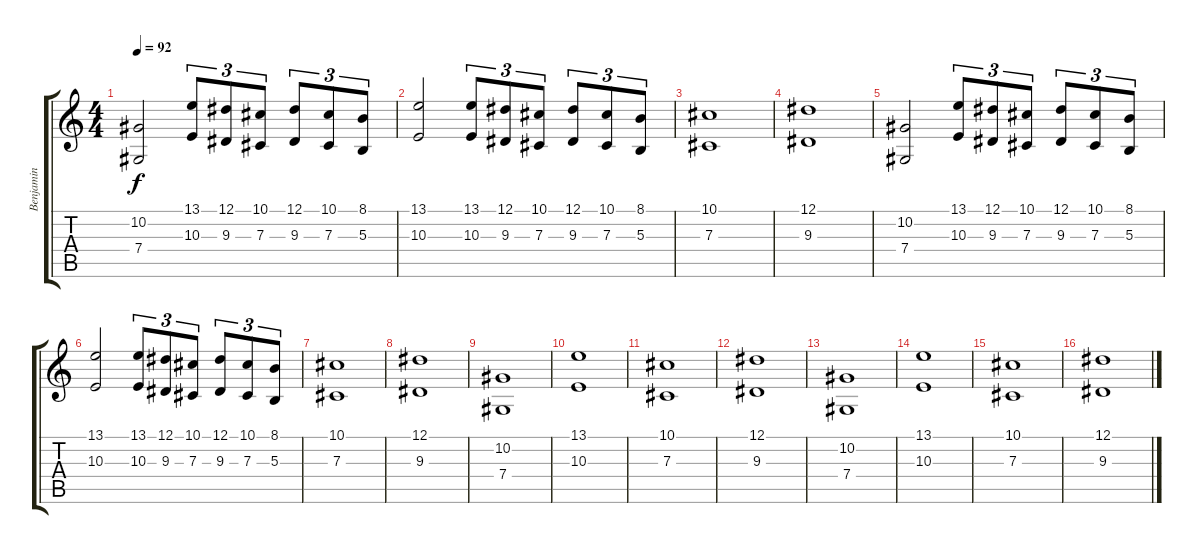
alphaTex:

\track ("Benjamin" "Benjamin") {instrument stringensemble1}
\staff {score tabs}
\tuning (Eb4 Bb3 Gb3 Db3 Ab2 Eb2) {hide}
\ts (4 4)
\tempo 92
\clef g2
\ks c
(10.2 7.4).2{dy f volume 14 balance 8 instrument stringensemble1} (13.1 10.3).8{tu (3 2)} (12.1 9.3).8{tu (3 2)} (10.1 7.3).8{tu (3 2)} (12.1 9.3).8{tu (3 2)} (10.1 7.3).8{tu (3 2)} (8.1 5.3).8{tu (3 2)} |
(13.1 10.3).2 (13.1 10.3).8{tu (3 2)} (12.1 9.3).8{tu (3 2)} (10.1 7.3).8{tu (3 2)} (12.1 9.3).8{tu (3 2)} (10.1 7.3).8{tu (3 2)} (8.1 5.3).8{tu (3 2)} |
(10.1 7.3).1 |
(12.1 9.3).1 |
(10.2 7.4).2 (13.1 10.3).8{tu (3 2)} (12.1 9.3).8{tu (3 2)} (10.1 7.3).8{tu (3 2)} (12.1 9.3).8{tu (3 2)} (10.1 7.3).8{tu (3 2)} (8.1 5.3).8{tu (3 2)} |
(13.1 10.3).2 (13.1 10.3).8{tu (3 2)} (12.1 9.3).8{tu (3 2)} (10.1 7.3).8{tu (3 2)} (12.1 9.3).8{tu (3 2)} (10.1 7.3).8{tu (3 2)} (8.1 5.3).8{tu (3 2)} |
(10.1 7.3).1 |
(12.1 9.3).1 |
(10.2 7.4).1 |
(13.1 10.3).1 |
(10.1 7.3).1 |
(12.1 9.3).1 |
(10.2 7.4).1 |
(13.1 10.3).1 |
(10.1 7.3).1 |
(12.1 9.3).1
